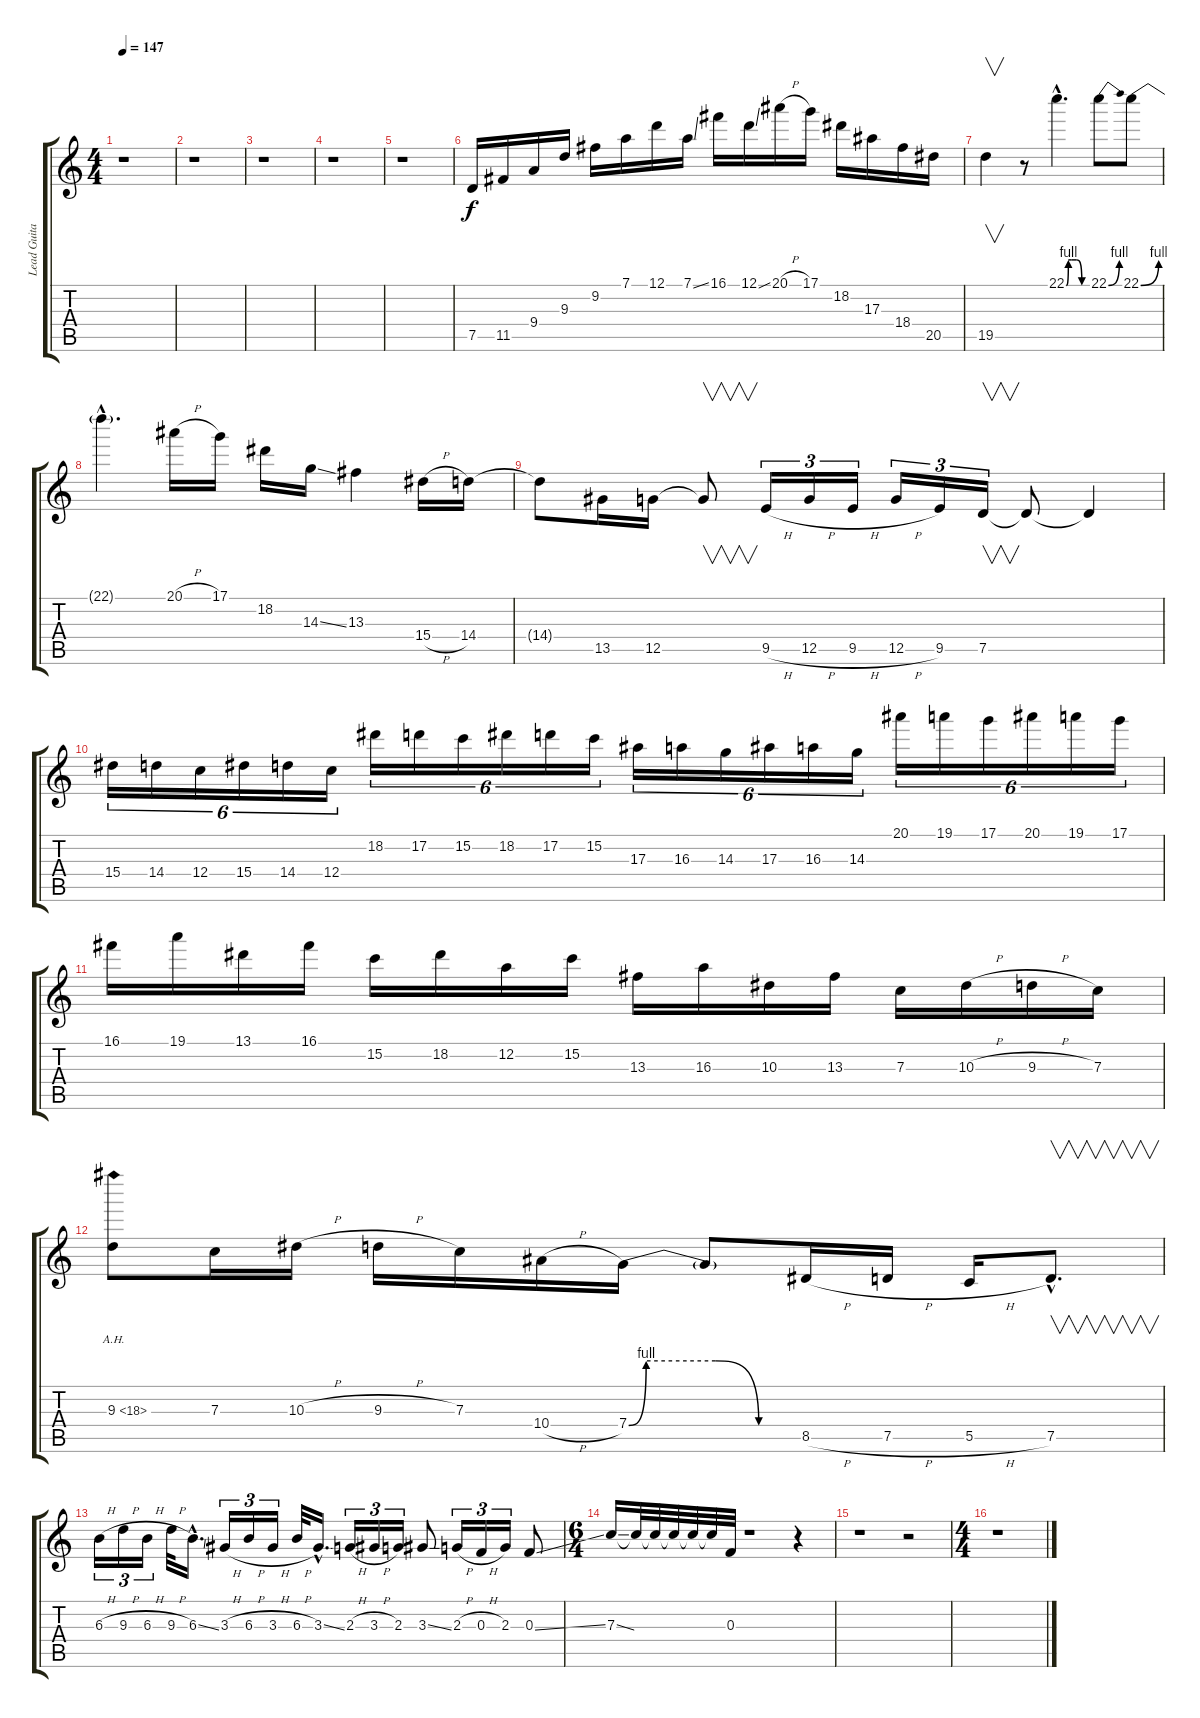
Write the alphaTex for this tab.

\track ("Lead Guitar I" "Lead Guita") {instrument distortionguitar}
\staff {score tabs}
\tuning (D4 A3 F3 C3 G2 D2) {hide}
\ts (4 4)
\tempo 147
\clef g2
\ks c
r.1{dy f} |
r.1 |
r.1 |
r.1 |
r.1 |
7.5.16 11.5.16 9.4.16 9.3.16 9.2.16 7.1.16 12.1.16 7.1{ss}.16 16.1.16 12.1{ss}.16 20.1{h}.16 17.1.16 18.2.16 17.3.16 18.4.16 20.5.16 |
19.5.4{v} r.8 22.1{be (custom 0 0 6 4 15 4 30 4 45 0 60 0) hac}.4{d} 22.1{be (bend 0 0 60 4)}.8 22.1{be (bend 0 0 60 4)}.8 |
22.1{hac t}.4{d} 20.1{h}.16 17.1.16 18.2.16 14.3{ss}.16 13.3.4 15.4{h}.16 14.4.16 |
14.4{t}.8 13.5.16 12.5.16 12.5{t}.8{v} 9.5{h}.16{tu (3 2)} 12.5{h}.16{tu (3 2)} 9.5{h}.16{tu (3 2)} 12.5{h}.16{tu (3 2)} 9.5.16{tu (3 2)} 7.5.16{v tu (3 2)} 7.5{t}.8 7.5{t}.4 |
15.4.16{tu (6 4)} 14.4.16{tu (6 4)} 12.4.16{tu (6 4)} 15.4.16{tu (6 4)} 14.4.16{tu (6 4)} 12.4.16{tu (6 4)} 18.2.16{tu (6 4)} 17.2.16{tu (6 4)} 15.2.16{tu (6 4)} 18.2.16{tu (6 4)} 17.2.16{tu (6 4)} 15.2.16{tu (6 4)} 17.3.16{tu (6 4)} 16.3.16{tu (6 4)} 14.3.16{tu (6 4)} 17.3.16{tu (6 4)} 16.3.16{tu (6 4)} 14.3.16{tu (6 4)} 20.1.16{tu (6 4)} 19.1.16{tu (6 4)} 17.1.16{tu (6 4)} 20.1.16{tu (6 4)} 19.1.16{tu (6 4)} 17.1.16{tu (6 4)} |
16.1.16 19.1.16 13.1.16 16.1.16 15.2.16 18.2.16 12.2.16 15.2.16 13.3.16 16.3.16 10.3.16 13.3.16 7.3.16 10.3{h}.16 9.3{h}.16 7.3.16 |
9.3{ah 9}.8 7.3.16 10.3{h}.16 9.3{h}.16 7.3.16 10.4{h}.16 7.4{be (custom 0 0 6 4 15 4 30 4 45 0 60 0)}.16 7.4{t}.8 8.5{h}.16 7.5{h}.16 5.5{h}.16 7.5{hac}.8{v d} |
6.3{h}.16{tu (3 2)} 9.3{h}.16{tu (3 2)} 6.3{h}.16{tu (3 2)} 9.3{h}.32 6.3{ss hac}.16{d} 3.3{h}.16{tu (3 2)} 6.3{h}.16{tu (3 2)} 3.3{h}.16{tu (3 2)} 6.3{h}.32 3.3{ss hac}.16{d} 2.3{h}.16{tu (3 2)} 3.3{h}.16{tu (3 2)} 2.3.16{tu (3 2)} 3.3{ss}.8 2.3{h}.16{tu (3 2)} 0.3{h}.16{tu (3 2)} 2.3.16{tu (3 2)} 0.3{ss}.8 |
\ts (6 4)
7.3{ss}.16{volume 11} 7.3{t}.32 7.3{t}.32 7.3{t}.32 7.3{t}.32 7.3{t}.32 0.3.32 r.1 r.4 |
r.1 r.2 |
\ts (4 4)
r.1
